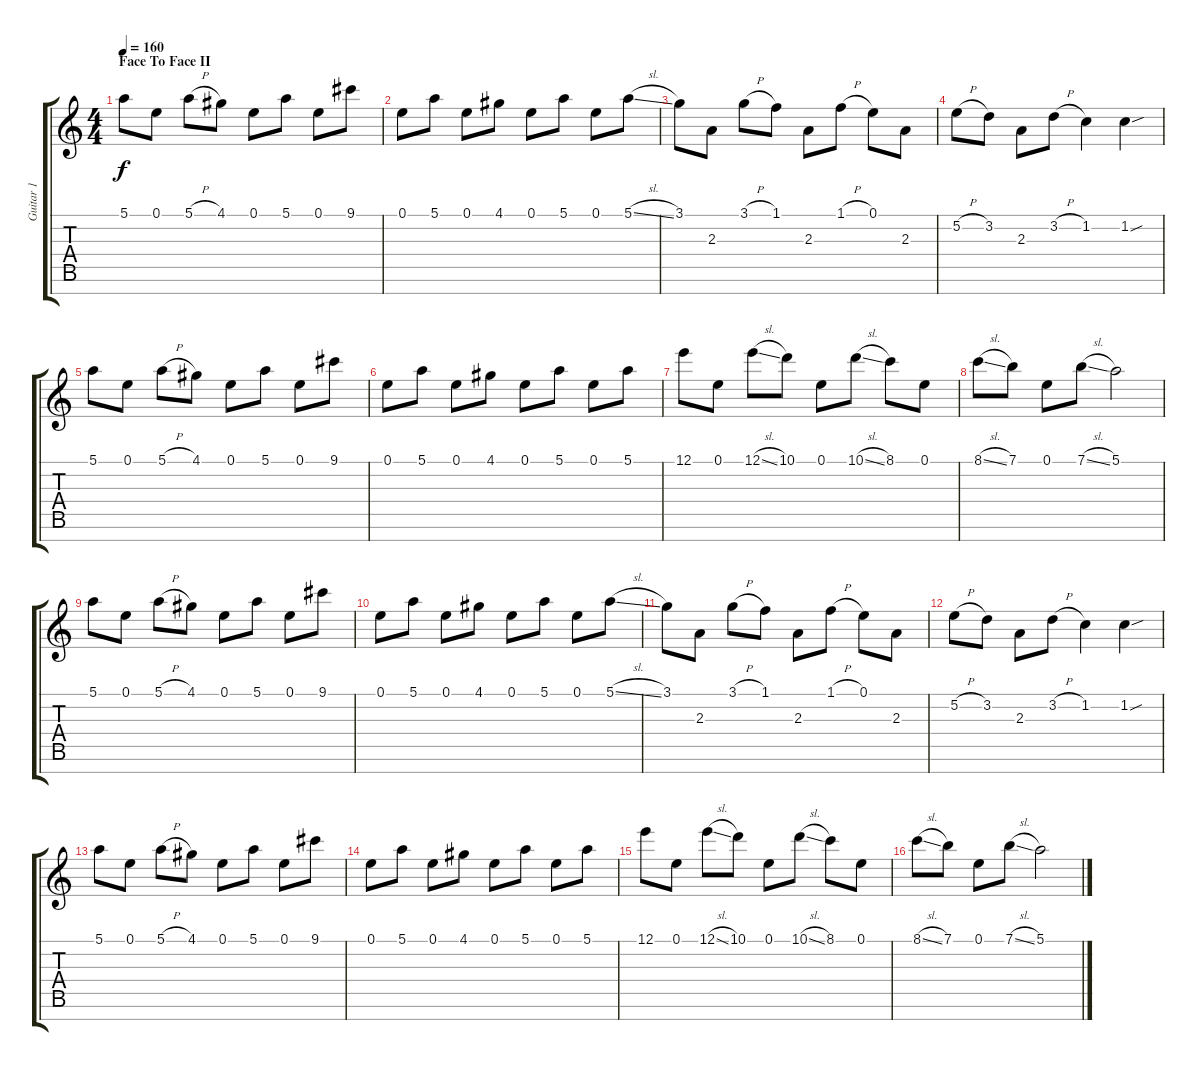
\track ("Guitar 1" "Guitar 1") {instrument distortionguitar}
\staff {score tabs}
\tuning (E4 B3 G3 D3 A2 E2 B1) {hide}
\ts (4 4)
\section ("" "Face To Face II")
\tempo 160
\clef g2
\ks c
5.1.8{dy f} 0.1.8 5.1{h}.8 4.1.8 0.1.8 5.1.8 0.1.8 9.1.8 |
0.1.8 5.1.8 0.1.8 4.1.8 0.1.8 5.1.8 0.1.8 5.1{sl}.8 |
3.1.8 2.3.8 3.1{h}.8 1.1.8 2.3.8 1.1{h}.8 0.1.8 2.3.8 |
5.2{h}.8 3.2.8 2.3.8 3.2{h}.8 1.2.4 1.2{sou}.4 |
5.1.8 0.1.8 5.1{h}.8 4.1.8 0.1.8 5.1.8 0.1.8 9.1.8 |
0.1.8 5.1.8 0.1.8 4.1.8 0.1.8 5.1.8 0.1.8 5.1.8 |
12.1.8 0.1.8 12.1{sl}.8 10.1.8 0.1.8 10.1{sl}.8 8.1.8 0.1.8 |
8.1{sl}.8 7.1.8 0.1.8 7.1{sl}.8 5.1.2 |
5.1.8 0.1.8 5.1{h}.8 4.1.8 0.1.8 5.1.8 0.1.8 9.1.8 |
0.1.8 5.1.8 0.1.8 4.1.8 0.1.8 5.1.8 0.1.8 5.1{sl}.8 |
3.1.8 2.3.8 3.1{h}.8 1.1.8 2.3.8 1.1{h}.8 0.1.8 2.3.8 |
5.2{h}.8 3.2.8 2.3.8 3.2{h}.8 1.2.4 1.2{sou}.4 |
5.1.8 0.1.8 5.1{h}.8 4.1.8 0.1.8 5.1.8 0.1.8 9.1.8 |
0.1.8 5.1.8 0.1.8 4.1.8 0.1.8 5.1.8 0.1.8 5.1.8 |
12.1.8 0.1.8 12.1{sl}.8 10.1.8 0.1.8 10.1{sl}.8 8.1.8 0.1.8 |
8.1{sl}.8 7.1.8 0.1.8 7.1{sl}.8 5.1.2
